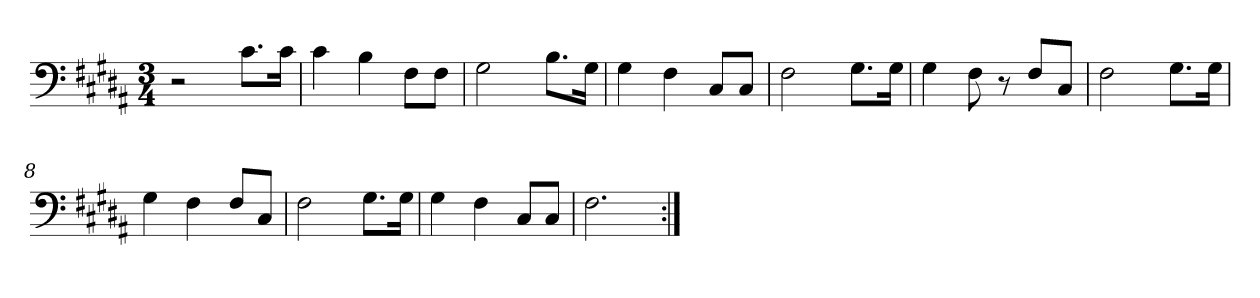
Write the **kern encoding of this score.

**kern
*part1
*staff1
*clefF4
*k[f#c#g#d#a#]
*M3/4
=1
2r
8.c#\L
16c#\Jk
=2
4c#\
4B\
8F#\L
8F#\J
=3
2G#\
8.B\L
16G#\Jk
=4
4G#\
4F#\
8C#/L
8C#/J
=5
2F#\
8.G#\L
16G#\Jk
=6
4G#\
8F#\
8r
8F#/L
8C#/J
=7
2F#\
8.G#\L
16G#\Jk
=8
4G#\
4F#\
8F#/L
8C#/J
=9
2F#\
8.G#\L
16G#\Jk
=10
4G#\
4F#\
8C#/L
8C#/J
=11
2.F#\
=:|!
*-
